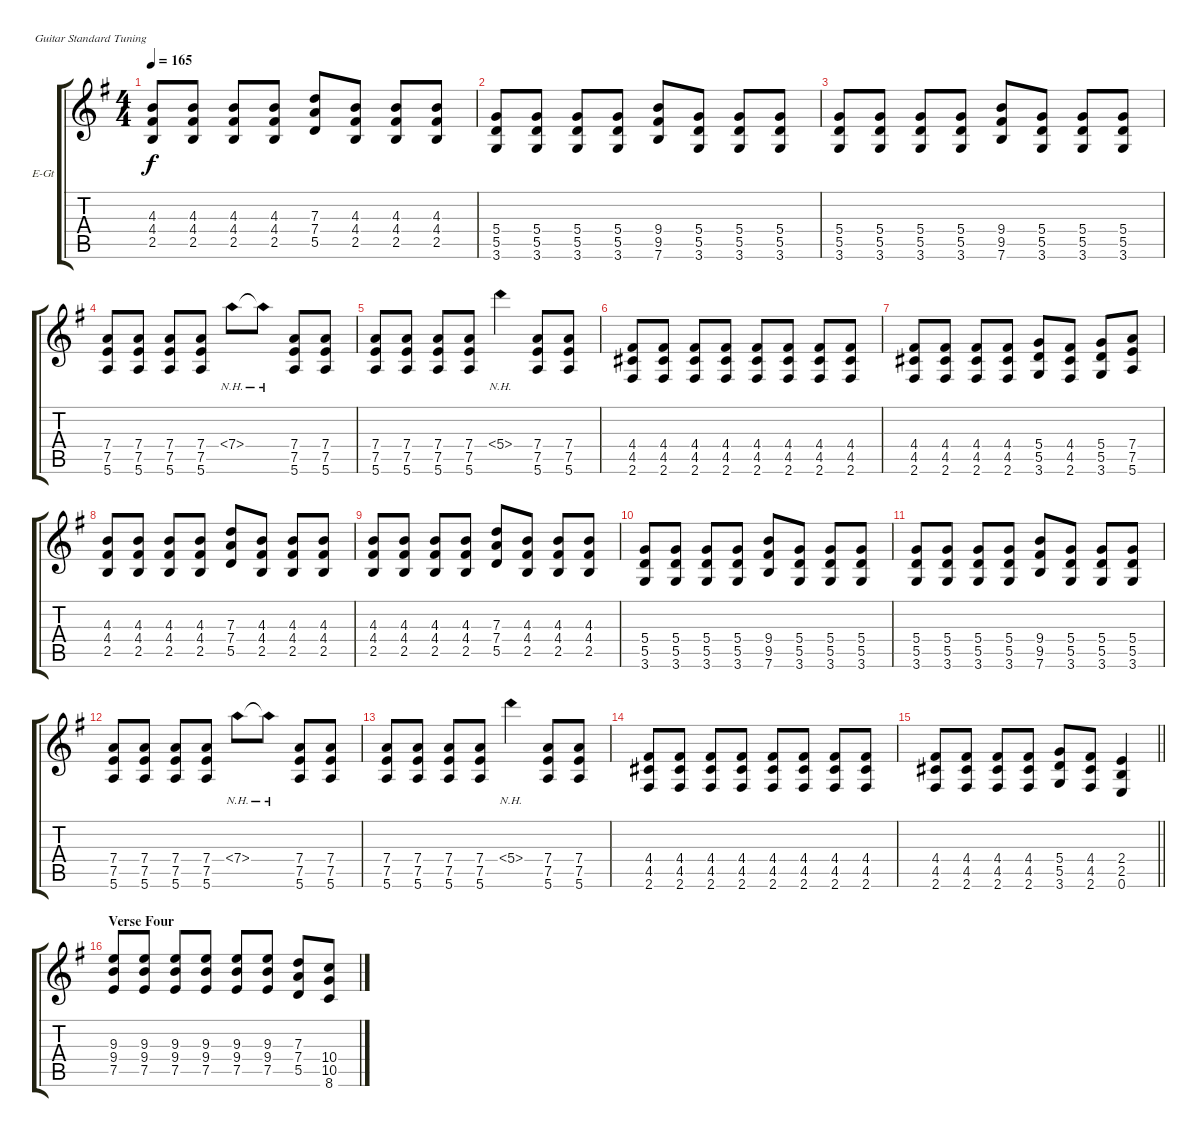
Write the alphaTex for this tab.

\bracketExtendMode groupsimilarinstruments
\firstSystemTrackNameOrientation horizontal
\otherSystemsTrackNameOrientation horizontal
\track ("Track 1" "E-Gt") {instrument overdrivenguitar}
\staff {score tabs}
\tuning (E4 B3 G3 D3 A2 E2)
\ts (4 4)
\tempo 165
\clef g2
\ks eminor
(4.3 4.4 2.5).8{dy f} (4.3 4.4 2.5).8 (4.3 4.4 2.5).8 (4.3 4.4 2.5).8 (7.3 7.4 5.5).8 (4.3 4.4 2.5).8 (4.3 4.4 2.5).8 (4.3 4.4 2.5).8 |
(5.4 5.5 3.6).8 (5.4 5.5 3.6).8 (5.4 5.5 3.6).8 (5.4 5.5 3.6).8 (9.4 9.5 7.6).8 (5.4 5.5 3.6).8 (5.4 5.5 3.6).8 (5.4 5.5 3.6).8 |
(5.4 5.5 3.6).8 (5.4 5.5 3.6).8 (5.4 5.5 3.6).8 (5.4 5.5 3.6).8 (9.4 9.5 7.6).8 (5.4 5.5 3.6).8 (5.4 5.5 3.6).8 (5.4 5.5 3.6).8 |
(7.4 7.5 5.6).8 (7.4 7.5 5.6).8 (7.4 7.5 5.6).8 (7.4 7.5 5.6).8 7.4{nh}.8 7.4{nh t}.8 (7.4 7.5 5.6).8 (7.4 7.5 5.6).8 |
(7.4 7.5 5.6).8 (7.4 7.5 5.6).8 (7.4 7.5 5.6).8 (7.4 7.5 5.6).8 5.4{nh}.4 (7.4 7.5 5.6).8 (7.4 7.5 5.6).8 |
(4.4 4.5 2.6).8 (4.4 4.5 2.6).8 (4.4 4.5 2.6).8 (4.4 4.5 2.6).8 (4.4 4.5 2.6).8 (4.4 4.5 2.6).8 (4.4 4.5 2.6).8 (4.4 4.5 2.6).8 |
(4.4 4.5 2.6).8 (4.4 4.5 2.6).8 (4.4 4.5 2.6).8 (4.4 4.5 2.6).8 (5.4 5.5 3.6).8 (4.4 4.5 2.6).8 (5.4 5.5 3.6).8 (7.4 7.5 5.6).8 |
(4.3 4.4 2.5).8 (4.3 4.4 2.5).8 (4.3 4.4 2.5).8 (4.3 4.4 2.5).8 (7.3 7.4 5.5).8 (4.3 4.4 2.5).8 (4.3 4.4 2.5).8 (4.3 4.4 2.5).8 |
(4.3 4.4 2.5).8 (4.3 4.4 2.5).8 (4.3 4.4 2.5).8 (4.3 4.4 2.5).8 (7.3 7.4 5.5).8 (4.3 4.4 2.5).8 (4.3 4.4 2.5).8 (4.3 4.4 2.5).8 |
(5.4 5.5 3.6).8 (5.4 5.5 3.6).8 (5.4 5.5 3.6).8 (5.4 5.5 3.6).8 (9.4 9.5 7.6).8 (5.4 5.5 3.6).8 (5.4 5.5 3.6).8 (5.4 5.5 3.6).8 |
(5.4 5.5 3.6).8 (5.4 5.5 3.6).8 (5.4 5.5 3.6).8 (5.4 5.5 3.6).8 (9.4 9.5 7.6).8 (5.4 5.5 3.6).8 (5.4 5.5 3.6).8 (5.4 5.5 3.6).8 |
(7.4 7.5 5.6).8 (7.4 7.5 5.6).8 (7.4 7.5 5.6).8 (7.4 7.5 5.6).8 7.4{nh}.8 7.4{nh t}.8 (7.4 7.5 5.6).8 (7.4 7.5 5.6).8 |
(7.4 7.5 5.6).8 (7.4 7.5 5.6).8 (7.4 7.5 5.6).8 (7.4 7.5 5.6).8 5.4{nh}.4 (7.4 7.5 5.6).8 (7.4 7.5 5.6).8 |
(4.4 4.5 2.6).8 (4.4 4.5 2.6).8 (4.4 4.5 2.6).8 (4.4 4.5 2.6).8 (4.4 4.5 2.6).8 (4.4 4.5 2.6).8 (4.4 4.5 2.6).8 (4.4 4.5 2.6).8 |
\barLineRight lightlight
(4.4 4.5 2.6).8 (4.4 4.5 2.6).8 (4.4 4.5 2.6).8 (4.4 4.5 2.6).8 (5.4 5.5 3.6).8 (4.4 4.5 2.6).8 (2.4 2.5 0.6).4 |
\section ("" "Verse Four")
(9.3 9.4 7.5).8 (9.3 9.4 7.5).8 (9.3 9.4 7.5).8 (9.3 9.4 7.5).8 (9.3 9.4 7.5).8 (9.3 9.4 7.5).8 (7.3 7.4 5.5).8 (10.4 10.5 8.6).8
